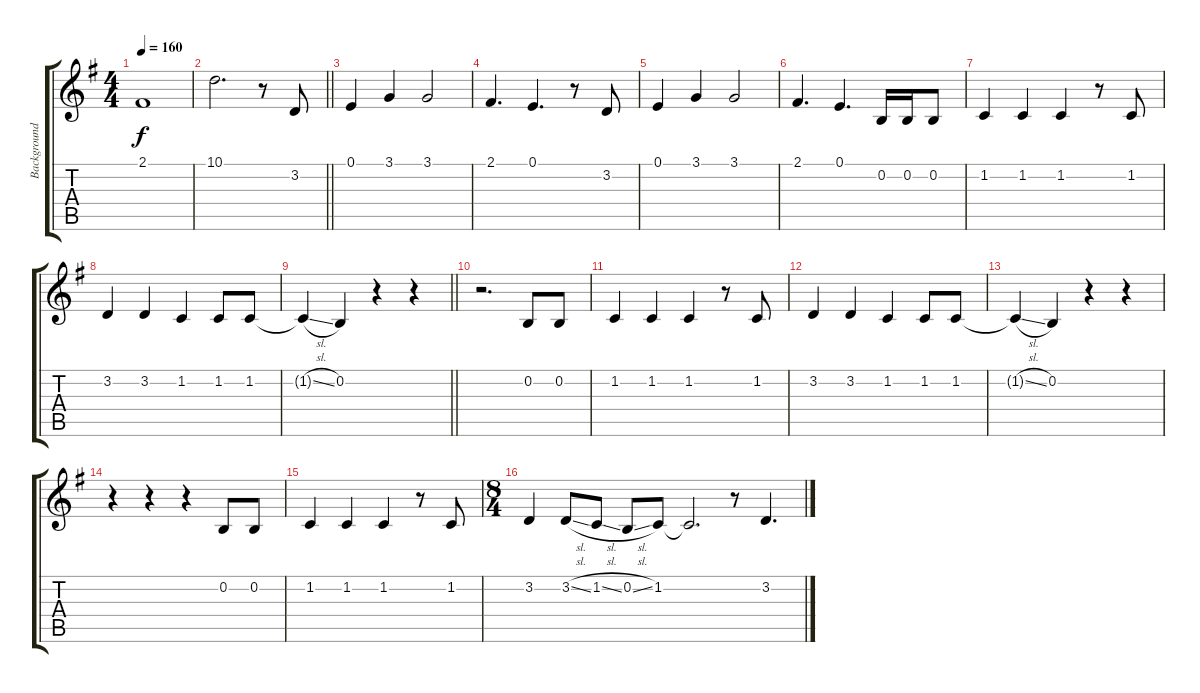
\track ("Background Vocal" "Background") {instrument stringensemble1}
\staff {score tabs}
\tuning (E4 B3 G3 D3 A2 E2) {hide}
\ts (4 4)
\tempo 160
\clef g2
\ks g
2.1{t}.1{dy f} |
\barLineRight lightlight
10.1.2{d} r.8 3.2.8 |
0.1.4 3.1.4 3.1.2 |
2.1.4{d} 0.1.4{d} r.8 3.2.8 |
0.1.4 3.1.4 3.1.2 |
2.1.4{d} 0.1.4{d} 0.2.16 0.2.16 0.2.8 |
1.2.4 1.2.4 1.2.4 r.8 1.2.8 |
3.2.4 3.2.4 1.2.4 1.2.8 1.2.8 |
\barLineRight lightlight
1.2{sl t}.4 0.2.4 r.4 r.4 |
r.2{d} 0.2.8 0.2.8 |
1.2.4 1.2.4 1.2.4 r.8 1.2.8 |
3.2.4 3.2.4 1.2.4 1.2.8 1.2.8 |
1.2{sl t}.4 0.2.4 r.4 r.4 |
r.4 r.4 r.4 0.2.8 0.2.8 |
1.2.4 1.2.4 1.2.4 r.8 1.2.8 |
\ts (8 4)
3.2.4 3.2{sl}.8 1.2{sl}.8 0.2{sl}.8 1.2.8 1.2{t}.2{d} r.8 3.2.4{d}
